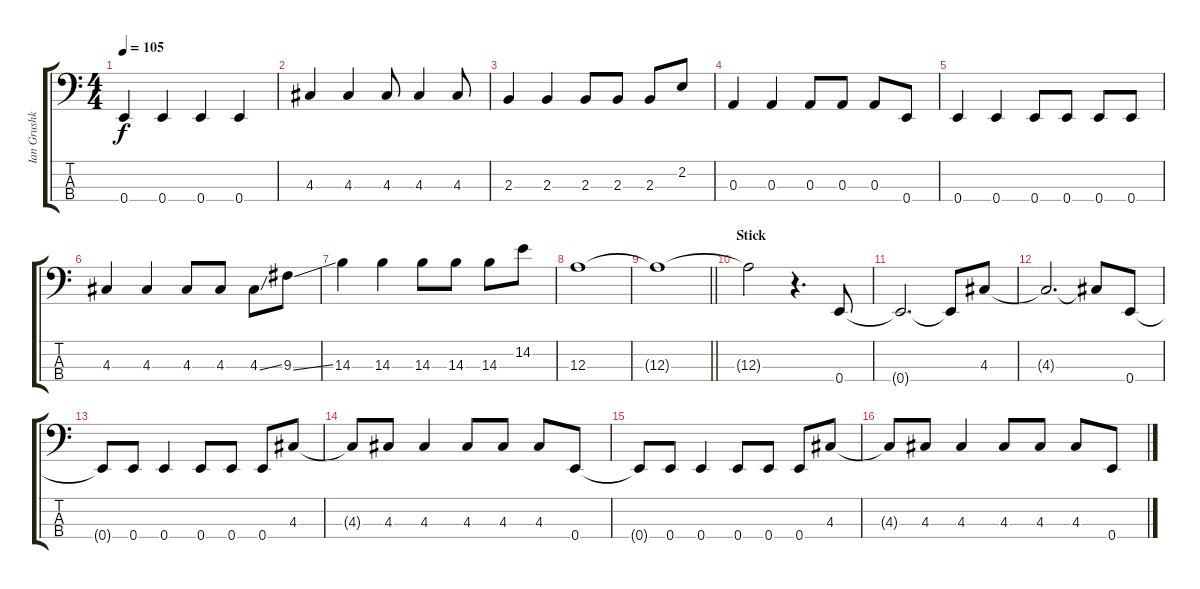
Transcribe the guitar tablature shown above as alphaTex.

\track ("Ian Grushka" "Ian Grushk") {instrument electricbassfinger}
\staff {score tabs}
\tuning (G2 D2 A1 E1) {hide}
\ts (4 4)
\tempo 105
\clef f4
\ks c
0.4.4{dy f} 0.4.4 0.4.4 0.4.4 |
4.3.4 4.3.4 4.3.8 4.3.4 4.3.8 |
2.3.4 2.3.4 2.3.8 2.3.8 2.3.8 2.2.8 |
0.3.4 0.3.4 0.3.8 0.3.8 0.3.8 0.4.8 |
0.4.4 0.4.4 0.4.8 0.4.8 0.4.8 0.4.8 |
4.3.4 4.3.4 4.3.8 4.3.8 4.3{ss}.8 9.3{ss}.8 |
14.3.4 14.3.4 14.3.8 14.3.8 14.3.8 14.2.8 |
12.3.1 |
\barLineRight lightlight
12.3{t}.1 |
\section ("" "Stick")
12.3{t}.2 r.4{d} 0.4.8 |
0.4{t}.2{d} 0.4{t}.8 4.3.8 |
4.3{t}.2{d} 4.3{t}.8 0.4.8 |
0.4{t}.8 0.4.8 0.4.4 0.4.8 0.4.8 0.4.8 4.3.8 |
4.3{t}.8 4.3.8 4.3.4 4.3.8 4.3.8 4.3.8 0.4.8 |
0.4{t}.8 0.4.8 0.4.4 0.4.8 0.4.8 0.4.8 4.3.8 |
4.3{t}.8 4.3.8 4.3.4 4.3.8 4.3.8 4.3.8 0.4.8
